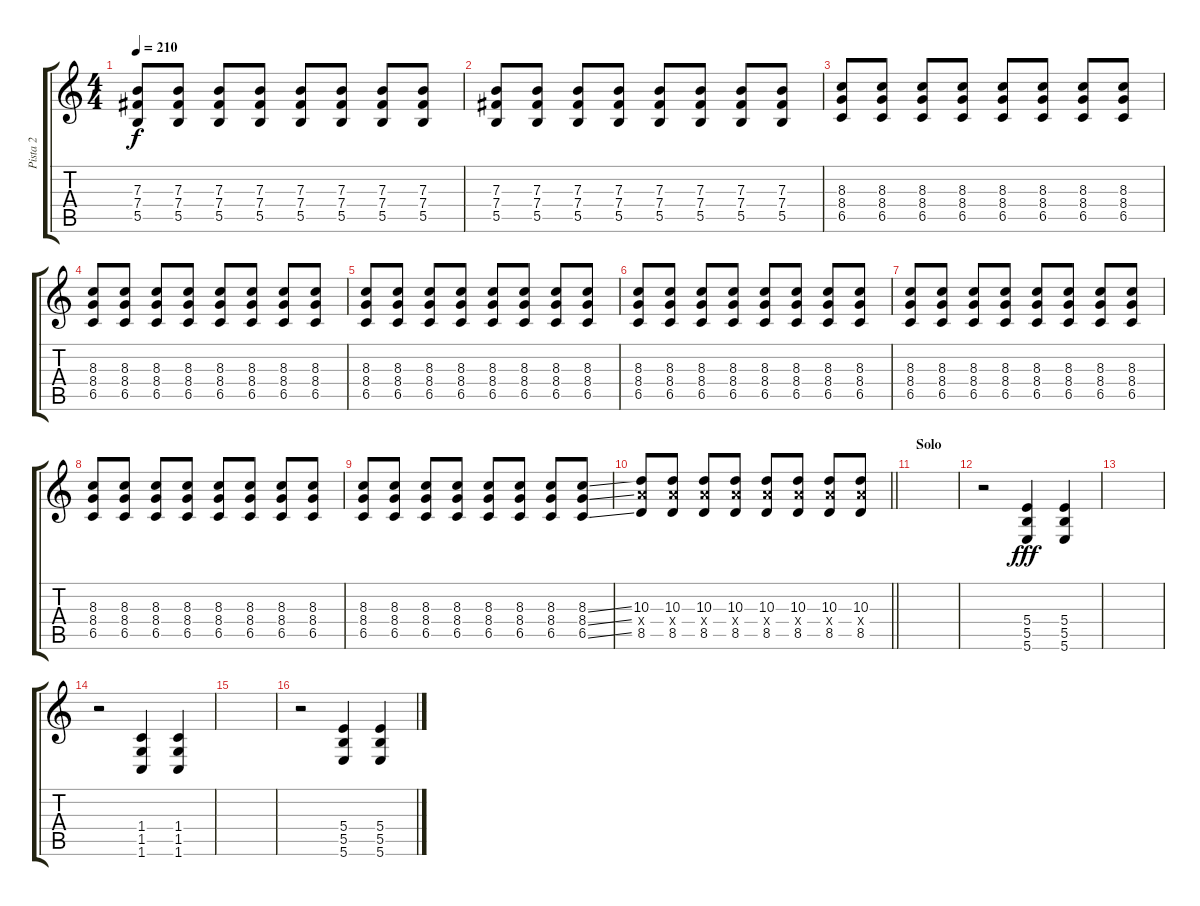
\track ("Pista 2" "Pista 2") {instrument distortionguitar}
\staff {score tabs}
\tuning (Db4 Ab4 E3 B2 Gb2 B1) {hide}
\ts (4 4)
\tempo 210
\clef g2
\ks c
(7.3 7.4 5.5).8{dy f} (7.3 7.4 5.5).8 (7.3 7.4 5.5).8 (7.3 7.4 5.5).8 (7.3 7.4 5.5).8 (7.3 7.4 5.5).8 (7.3 7.4 5.5).8 (7.3 7.4 5.5).8 |
(7.3 7.4 5.5).8 (7.3 7.4 5.5).8 (7.3 7.4 5.5).8 (7.3 7.4 5.5).8 (7.3 7.4 5.5).8 (7.3 7.4 5.5).8 (7.3 7.4 5.5).8 (7.3 7.4 5.5).8 |
(8.3 8.4 6.5).8 (8.3 8.4 6.5).8 (8.3 8.4 6.5).8 (8.3 8.4 6.5).8 (8.3 8.4 6.5).8 (8.3 8.4 6.5).8 (8.3 8.4 6.5).8 (8.3 8.4 6.5).8 |
(8.3 8.4 6.5).8 (8.3 8.4 6.5).8 (8.3 8.4 6.5).8 (8.3 8.4 6.5).8 (8.3 8.4 6.5).8 (8.3 8.4 6.5).8 (8.3 8.4 6.5).8 (8.3 8.4 6.5).8 |
(8.3 8.4 6.5).8 (8.3 8.4 6.5).8 (8.3 8.4 6.5).8 (8.3 8.4 6.5).8 (8.3 8.4 6.5).8 (8.3 8.4 6.5).8 (8.3 8.4 6.5).8 (8.3 8.4 6.5).8 |
(8.3 8.4 6.5).8 (8.3 8.4 6.5).8 (8.3 8.4 6.5).8 (8.3 8.4 6.5).8 (8.3 8.4 6.5).8 (8.3 8.4 6.5).8 (8.3 8.4 6.5).8 (8.3 8.4 6.5).8 |
(8.3 8.4 6.5).8 (8.3 8.4 6.5).8 (8.3 8.4 6.5).8 (8.3 8.4 6.5).8 (8.3 8.4 6.5).8 (8.3 8.4 6.5).8 (8.3 8.4 6.5).8 (8.3 8.4 6.5).8 |
(8.3 8.4 6.5).8 (8.3 8.4 6.5).8 (8.3 8.4 6.5).8 (8.3 8.4 6.5).8 (8.3 8.4 6.5).8 (8.3 8.4 6.5).8 (8.3 8.4 6.5).8 (8.3 8.4 6.5).8 |
(8.3 8.4 6.5).8 (8.3 8.4 6.5).8 (8.3 8.4 6.5).8 (8.3 8.4 6.5).8 (8.3 8.4 6.5).8 (8.3 8.4 6.5).8 (8.3 8.4 6.5).8 (8.3{ss} 8.4{ss} 6.5{ss}).8 |
\barLineRight lightlight
(10.3 10.4{x} 8.5).8 (10.3 10.4{x} 8.5).8 (10.3 10.4{x} 8.5).8 (10.3 10.4{x} 8.5).8 (10.3 10.4{x} 8.5).8 (10.3 10.4{x} 8.5).8 (10.3 10.4{x} 8.5).8 (10.3 10.4{x} 8.5).8 |
\section ("" "Solo")
|
r.2 (5.4 5.5 5.6).4{dy fff} (5.4 5.5 5.6).4 |
|
r.2 (1.4 1.5 1.6).4 (1.4 1.5 1.6).4 |
|
r.2 (5.4 5.5 5.6).4 (5.4 5.5 5.6).4
